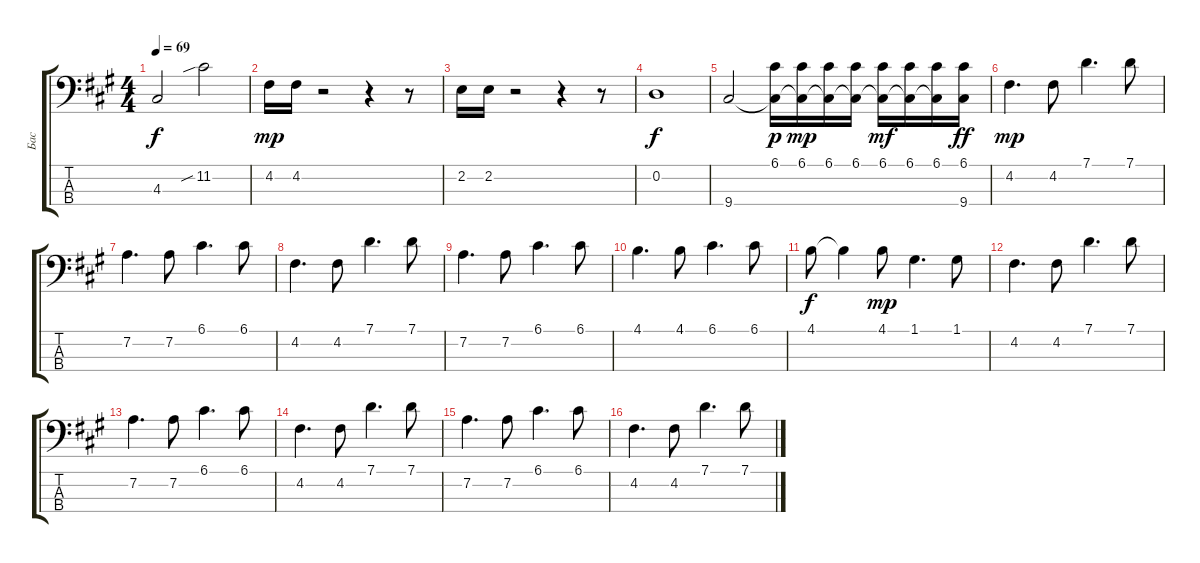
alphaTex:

\track ("Бас" "Бас") {instrument electricbassfinger}
\staff {score tabs}
\tuning (G2 D2 A1 E1) {hide}
\ts (4 4)
\tempo 69
\clef f4
\ks a
4.3.2{dy f} 11.2{sib}.2 |
4.2.16{dy mp} 4.2.16 r.2 r.4 r.8 |
2.2.16 2.2.16 r.2 r.4 r.8 |
0.2.1{dy f} |
9.4.2 (6.1 9.4{t}).16{dy p} (6.1 9.4{t}).16{dy mp} (6.1 9.4{t}).16 (6.1 9.4{t}).16 (6.1 9.4{t}).16{dy mf} (6.1 9.4{t}).16 (6.1 9.4{t}).16 (6.1 9.4).16{dy ff} |
4.2.4{d dy mp volume 14} 4.2.8 7.1.4{d} 7.1.8 |
7.2.4{d} 7.2.8 6.1.4{d} 6.1.8 |
4.2.4{d} 4.2.8 7.1.4{d} 7.1.8 |
7.2.4{d} 7.2.8 6.1.4{d} 6.1.8 |
4.1.4{d} 4.1.8 6.1.4{d} 6.1.8 |
4.1.8{dy f} 4.1{t}.4 4.1.8{dy mp} 1.1.4{d} 1.1.8 |
4.2.4{d} 4.2.8 7.1.4{d} 7.1.8 |
7.2.4{d} 7.2.8 6.1.4{d} 6.1.8 |
4.2.4{d} 4.2.8 7.1.4{d} 7.1.8 |
7.2.4{d} 7.2.8 6.1.4{d} 6.1.8 |
4.2.4{d} 4.2.8 7.1.4{d} 7.1.8
